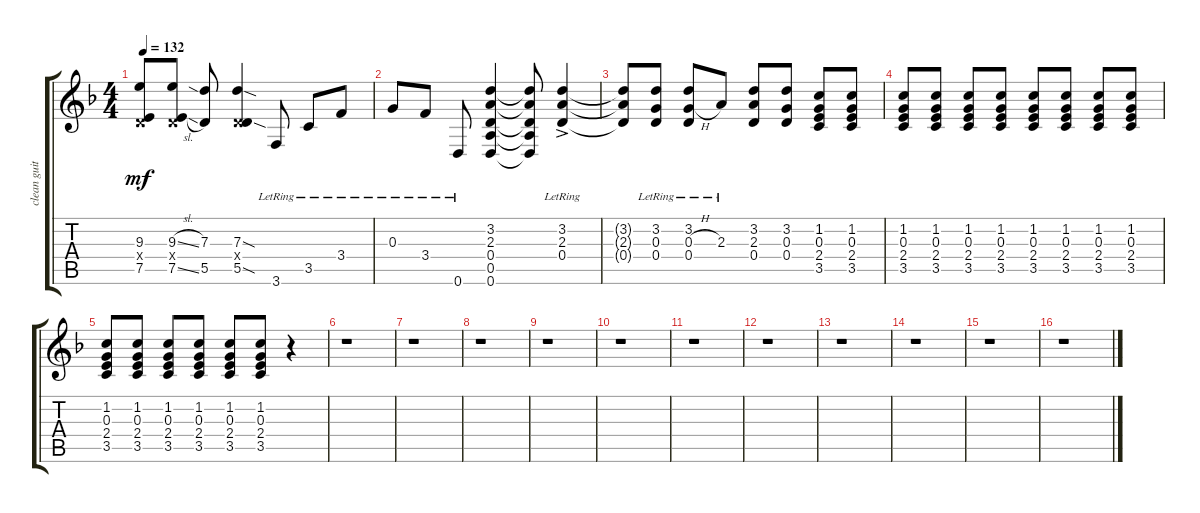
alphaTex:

\track ("clean guitar" "clean guit") {instrument acousticguitarnylon}
\staff {score tabs}
\tuning (E4 B3 G3 D3 A2 D2) {hide}
\ts (4 4)
\tempo 132
\clef g2
\ks f
(9.3 0.4{x} 7.5).8{dy mf} (9.3{sl} 0.4{x} 7.5{sl}).8 (7.3 5.5).8 (7.3{sod} 0.4{x} 5.5{sod}).4 3.6{lr}.8 3.5{lr}.8 3.4{lr}.8 |
0.3{lr}.8 3.4{lr}.8 0.6{lr}.8 (3.2 2.3 0.4 0.5 0.6).4 (3.2{t} 2.3{t} 0.4{t} 0.5{t} 0.6{t}).8 (3.2{lr} 2.3{ac lr} 0.4{lr}).4 |
(3.2{t} 2.3{t} 0.4{t}).8 (3.2{lr} 0.3{lr} 0.4{lr}).8 (3.2{lr} 0.3{h lr} 0.4{lr}).8 2.3{lr}.8 (3.2 2.3 0.4).8 (3.2 0.3 0.4).8 (1.2 0.3 2.4 3.5).8 (1.2 0.3 2.4 3.5).8 |
(1.2 0.3 2.4 3.5).8 (1.2 0.3 2.4 3.5).8 (1.2 0.3 2.4 3.5).8 (1.2 0.3 2.4 3.5).8 (1.2 0.3 2.4 3.5).8 (1.2 0.3 2.4 3.5).8 (1.2 0.3 2.4 3.5).8 (1.2 0.3 2.4 3.5).8 |
(1.2 0.3 2.4 3.5).8 (1.2 0.3 2.4 3.5).8 (1.2 0.3 2.4 3.5).8 (1.2 0.3 2.4 3.5).8 (1.2 0.3 2.4 3.5).8 (1.2 0.3 2.4 3.5).8 r.4 |
r.1 |
r.1 |
r.1 |
r.1 |
r.1 |
r.1 |
r.1 |
r.1 |
r.1 |
r.1 |
r.1
